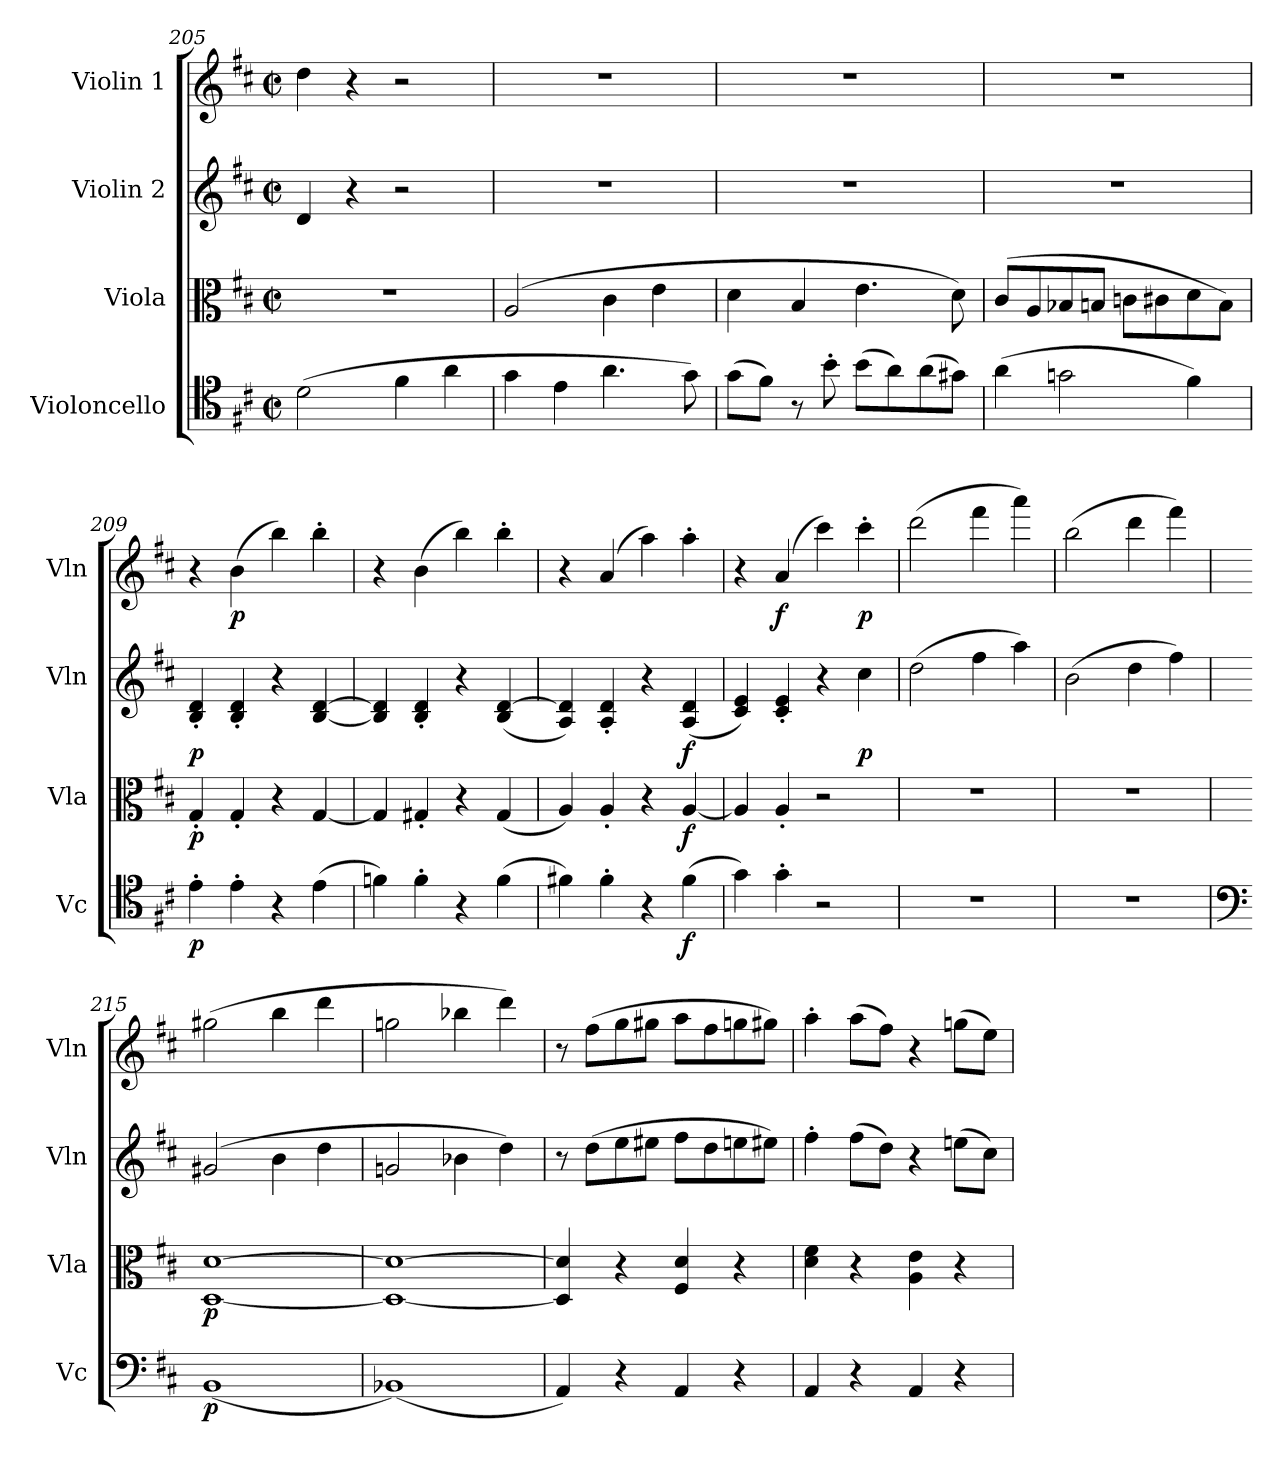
**kern	**dynam	**kern	**dynam	**kern	**dynam	**kern	**dynam
*part4	*part4	*part3	*part3	*part2	*part2	*part1	*part1
*staff4	*staff4	*staff3	*staff3	*staff2	*staff2	*staff1	*staff1
*I"Violoncello	*	*I"Viola	*	*I"Violin 2	*	*I"Violin 1	*
*I'Vc	*	*I'Vla	*	*I'Vln	*	*I'Vln	*
*clefC4	*	*clefC3	*	*clefG2	*	*clefG2	*
*k[f#c#]	*	*k[f#c#]	*	*k[f#c#]	*	*k[f#c#]	*
*M2/2	*	*M2/2	*	*M2/2	*	*M2/2	*
*met(c|)	*	*met(c|)	*	*met(c|)	*	*met(c|)	*
=205	=205	=205	=205	=205	=205	=205	=205
(2d\	.	1r	.	4d/	.	4dd\	.
.	.	.	.	4r	.	4r	.
4f#\	.	.	.	2r	.	2r	.
4a\	.	.	.	.	.	.	.
=206	=206	=206	=206	=206	=206	=206	=206
4g\	.	(2A/	.	1r	.	1r	.
4e\	.	.	.	.	.	.	.
!	!LO:DY:b	!	!	!	!	!	!
!	!LO:DY:n=1:b	!	!	!	!	!	!
4.a\	other-dynamics other-dynamics	4c#\	.	.	.	.	.
.	.	4e\	.	.	.	.	.
8g\)	.	.	.	.	.	.	.
=207	=207	=207	=207	=207	=207	=207	=207
(8g\L	.	4d\	.	1r	.	1r	.
8f#\J)	.	.	.	.	.	.	.
8r	.	4B/	.	.	.	.	.
8b'\	.	.	.	.	.	.	.
!	!	!	!LO:DY:b	!	!	!	!
!	!	!	!LO:DY:n=1:b	!	!	!	!
(8b\L	.	4.e\	other-dynamics other-dynamics	.	.	.	.
8a\)	.	.	.	.	.	.	.
(8a\	.	.	.	.	.	.	.
8g#X\J)	.	8d\)	.	.	.	.	.
=208	=208	=208	=208	=208	=208	=208	=208
(4a\	.	(8c#/L	.	1r	.	1r	.
.	.	8A/	.	.	.	.	.
2gn\	.	8B-X/	.	.	.	.	.
.	.	8Bn/J	.	.	.	.	.
.	.	8cn\L	.	.	.	.	.
.	.	8c#X\	.	.	.	.	.
4f#\)	.	8d\	.	.	.	.	.
.	.	8B\J)	.	.	.	.	.
=209	=209	=209	=209	=209	=209	=209	=209
!	!LO:DY:b	!	!LO:DY:b	!	!LO:DY:b	!	!
4e'\	p	4G'/	p	4B/' 4d/'	p	4r	.
!	!	!	!	!	!	!	!LO:DY:b
4e'\	.	4G'/	.	4B/' 4d/'	.	(4b\	p
4r	.	4r	.	4r	.	4bb\)	.
(4e\	.	[4G/	.	[4B/ [4d/	.	4bb'\	.
=210	=210	=210	=210	=210	=210	=210	=210
4fn\)	.	4G/]	.	4B/] 4d/]	.	4r	.
4f'\	.	4G#X'/	.	4B/' 4d/'	.	(4b\	.
4r	.	4r	.	4r	.	4bb\)	.
(4f\	.	(4G#/	.	(<4B/ [4d/	.	4bb'\	.
!!LO:LB:g=z
=211	=211	=211	=211	=211	=211	=211	=211
4f#X\)	.	4A/)	.	4A/ 4d/])	.	4r	.
4f#'\	.	4A'/	.	4A/' 4d/'	.	(4a/	.
4r	.	4r	.	4r	.	4aa\)	.
!	!LO:DY:b	!	!LO:DY:b	!	!LO:DY:b	!	!
(4f#\	f	[4A/	f	(4A/ 4d/	f	4aa'\	.
=212	=212	=212	=212	=212	=212	=212	=212
4g\)	.	4A/]	.	4c#/ 4e/)	.	4r	.
!	!	!	!	!	!	!	!LO:DY:b
4g'\	.	4A'/	.	4c#/' 4e/'	.	(4a/	f
2r	.	2r	.	4r	.	4ccc#\)	.
!	!	!	!	!	!LO:DY:b	!	!LO:DY:b
.	.	.	.	4cc#\	p	4ccc#'\	p
=213	=213	=213	=213	=213	=213	=213	=213
1r	.	1r	.	(2dd\	.	(2ddd\	.
.	.	.	.	4ff#\	.	4fff#\	.
.	.	.	.	4aa\)	.	4aaa\)	.
=214	=214	=214	=214	=214	=214	=214	=214
1r	.	1r	.	(2b\	.	(2bb\	.
.	.	.	.	4dd\	.	4ddd\	.
.	.	.	.	4ff#\)	.	4fff#\)	.
=215	=215	=215	=215	=215	=215	=215	=215
*clefF4	*	*	*	*	*	*	*
!	!LO:DY:b	!	!LO:DY:b	!	!	!	!
(1BB	p	[1D [1d	p	(2g#X/	.	(2gg#X\	.
.	.	.	.	4b\	.	4bb\	.
.	.	.	.	4dd\	.	4ddd\	.
=216	=216	=216	=216	=216	=216	=216	=216
(1BB-X)	.	1D_ 1d_	.	2gn/	.	2ggn\	.
.	.	.	.	4b-X\	.	4bb-X\	.
.	.	.	.	4dd\)	.	4ddd\)	.
=217	=217	=217	=217	=217	=217	=217	=217
4AA/)	.	4D/] 4d/]	.	8r	.	8r	.
.	.	.	.	(8dd\L	.	(8ff#\L	.
4r	.	4r	.	8ee\	.	8gg\	.
.	.	.	.	8ee#X\J	.	8gg#X\J	.
4AA/	.	4F#/ 4d/	.	8ff#\L	.	8aa\L	.
.	.	.	.	8dd\	.	8ff#\	.
4r	.	4r	.	8een\	.	8ggn\	.
.	.	.	.	8ee#X\J)	.	8gg#X\J)	.
=218	=218	=218	=218	=218	=218	=218	=218
4AA/	.	4d\ 4f#\	.	4ff#'\	.	4aa'\	.
4r	.	4r	.	(8ff#\L	.	(8aa\L	.
.	.	.	.	8dd\J)	.	8ff#\J)	.
4AA/	.	4A\ 4e\	.	4r	.	4r	.
4r	.	4r	.	(8een\L	.	(8ggn\L	.
.	.	.	.	8cc#\J)	.	8ee\J)	.
=	=	=	=	=	=	=	=
*-	*-	*-	*-	*-	*-	*-	*-
